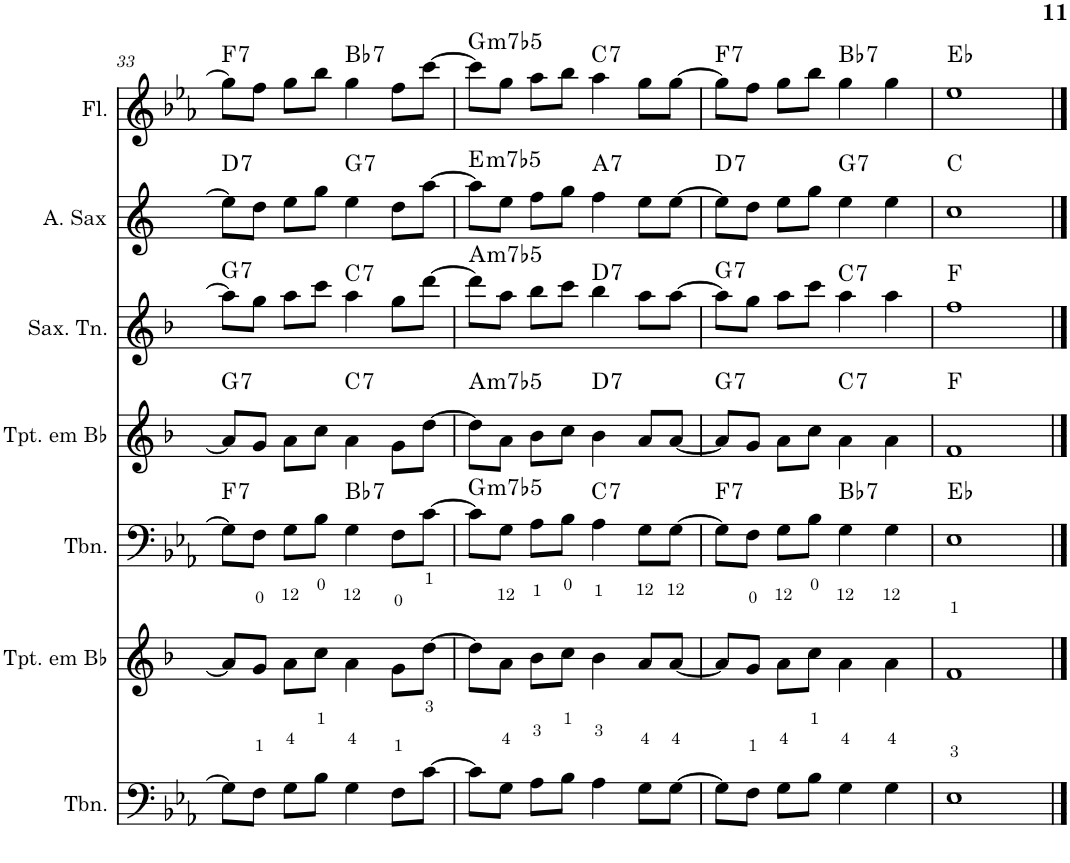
**kern	**kern	**kern	**harte	**kern	**harte	**kern	**harte	**kern	**harte	**kern	**harte
*part7	*part6	*part5	*part5	*part4	*part4	*part3	*part3	*part2	*part2	*part1	*part1
*staff7	*staff6	*staff5	*	*staff4	*	*staff3	*	*staff2	*	*staff1	*
*I"Trombone	*I"Trompete em Bb	*I"Trombone	*	*I"Trompete em Bb	*	*I"Saxofone Tenor	*	*I"Saxofone Alto	*	*I"Flauta Transversal	*
*I'Tbn.	*I'Tpt. em Bb	*I'Tbn.	*	*I'Tpt. em Bb	*	*I'Sax. Tn.	*	*	*	*I'Fl.	*
!!LO:PB:g=z
*clefF4	*clefG2	*clefF4	*	*clefG2	*	*clefG2	*	*clefG2	*	*clefG2	*
*	*Trd1c2	*	*	*Trd1c2	*	*Trd8c14	*	*Trd5c9	*	*	*
*k[b-e-a-]	*k[b-]	*k[b-e-a-]	*	*k[b-]	*	*k[b-]	*	*k[]	*	*k[b-e-a-]	*
*M4/4	*M4/4	*M4/4	*	*M4/4	*	*M4/4	*	*M4/4	*	*M4/4	*
=33	=33	=33	=33	=33	=33	=33	=33	=33	=33	=33	=33
!	!	!	!LO:H:kt=7	!	!LO:H:kt=7	!	!LO:H:kt=7	!	!LO:H:kt=7	!	!LO:H:kt=7
8G\L]	8a/L]	8G\L]	F:7	8a/L]	G:7	8aa\L]	G:7	8ee\L]	D:7	8gg\L]	F:7
8F\J	8g/J	8F\J	.	8g/J	.	8gg\J	.	8dd\J	.	8ff\J	.
8G\L	8a\L	8G\L	.	8a\L	.	8aa\L	.	8ee\L	.	8gg\L	.
8B-\J	8cc\J	8B-\J	.	8cc\J	.	8ccc\J	.	8gg\J	.	8bb-\J	.
!	!	!	!LO:H:kt=7	!	!LO:H:kt=7	!	!LO:H:kt=7	!	!LO:H:kt=7	!	!LO:H:kt=7
4G\	4a\	4G\	Bb:7	4a\	C:7	4aa\	C:7	4ee\	G:7	4gg\	Bb:7
8F\L	8g\L	8F\L	.	8g\L	.	8gg\L	.	8dd\L	.	8ff\L	.
[8c\J	[8dd\J	[8c\J	.	[8dd\J	.	[8ddd\J	.	[8aa\J	.	[8ccc\J	.
=34	=34	=34	=34	=34	=34	=34	=34	=34	=34	=34	=34
!	!	!	!LO:H:kt=m7b5	!	!LO:H:kt=m7b5	!	!LO:H:kt=m7b5	!	!LO:H:kt=m7b5	!	!LO:H:kt=m7b5
8c\L]	8dd\L]	8c\L]	G:hdim7	8dd\L]	A:hdim7	8ddd\L]	A:hdim7	8aa\L]	E:hdim7	8ccc\L]	G:hdim7
8G\J	8a\J	8G\J	.	8a\J	.	8aa\J	.	8ee\J	.	8gg\J	.
8A-\L	8b-\L	8A-\L	.	8b-\L	.	8bb-\L	.	8ff\L	.	8aa-\L	.
8B-\J	8cc\J	8B-\J	.	8cc\J	.	8ccc\J	.	8gg\J	.	8bb-\J	.
!	!	!	!LO:H:kt=7	!	!LO:H:kt=7	!	!LO:H:kt=7	!	!LO:H:kt=7	!	!LO:H:kt=7
4A-\	4b-\	4A-\	C:7	4b-\	D:7	4bb-\	D:7	4ff\	A:7	4aa-\	C:7
8G\L	8a/L	8G\L	.	8a/L	.	8aa\L	.	8ee\L	.	8gg\L	.
[8G\J	[8a/J	[8G\J	.	[8a/J	.	[8aa\J	.	[8ee\J	.	[8gg\J	.
=35	=35	=35	=35	=35	=35	=35	=35	=35	=35	=35	=35
!	!	!	!LO:H:kt=7	!	!LO:H:kt=7	!	!LO:H:kt=7	!	!LO:H:kt=7	!	!LO:H:kt=7
8G\L]	8a/L]	8G\L]	F:7	8a/L]	G:7	8aa\L]	G:7	8ee\L]	D:7	8gg\L]	F:7
8F\J	8g/J	8F\J	.	8g/J	.	8gg\J	.	8dd\J	.	8ff\J	.
8G\L	8a\L	8G\L	.	8a\L	.	8aa\L	.	8ee\L	.	8gg\L	.
8B-\J	8cc\J	8B-\J	.	8cc\J	.	8ccc\J	.	8gg\J	.	8bb-\J	.
!	!	!	!LO:H:kt=7	!	!LO:H:kt=7	!	!LO:H:kt=7	!	!LO:H:kt=7	!	!LO:H:kt=7
4G\	4a\	4G\	Bb:7	4a\	C:7	4aa\	C:7	4ee\	G:7	4gg\	Bb:7
4G\	4a\	4G\	.	4a\	.	4aa\	.	4ee\	.	4gg\	.
=36	=36	=36	=36	=36	=36	=36	=36	=36	=36	=36	=36
1E-	1f	1E-	Eb:maj	1f	F:maj	1ff	F:maj	1cc	C:maj	1ee-	Eb:maj
==	==	==	==	==	==	==	==	==	==	==	==
*-	*-	*-	*-	*-	*-	*-	*-	*-	*-	*-	*-
